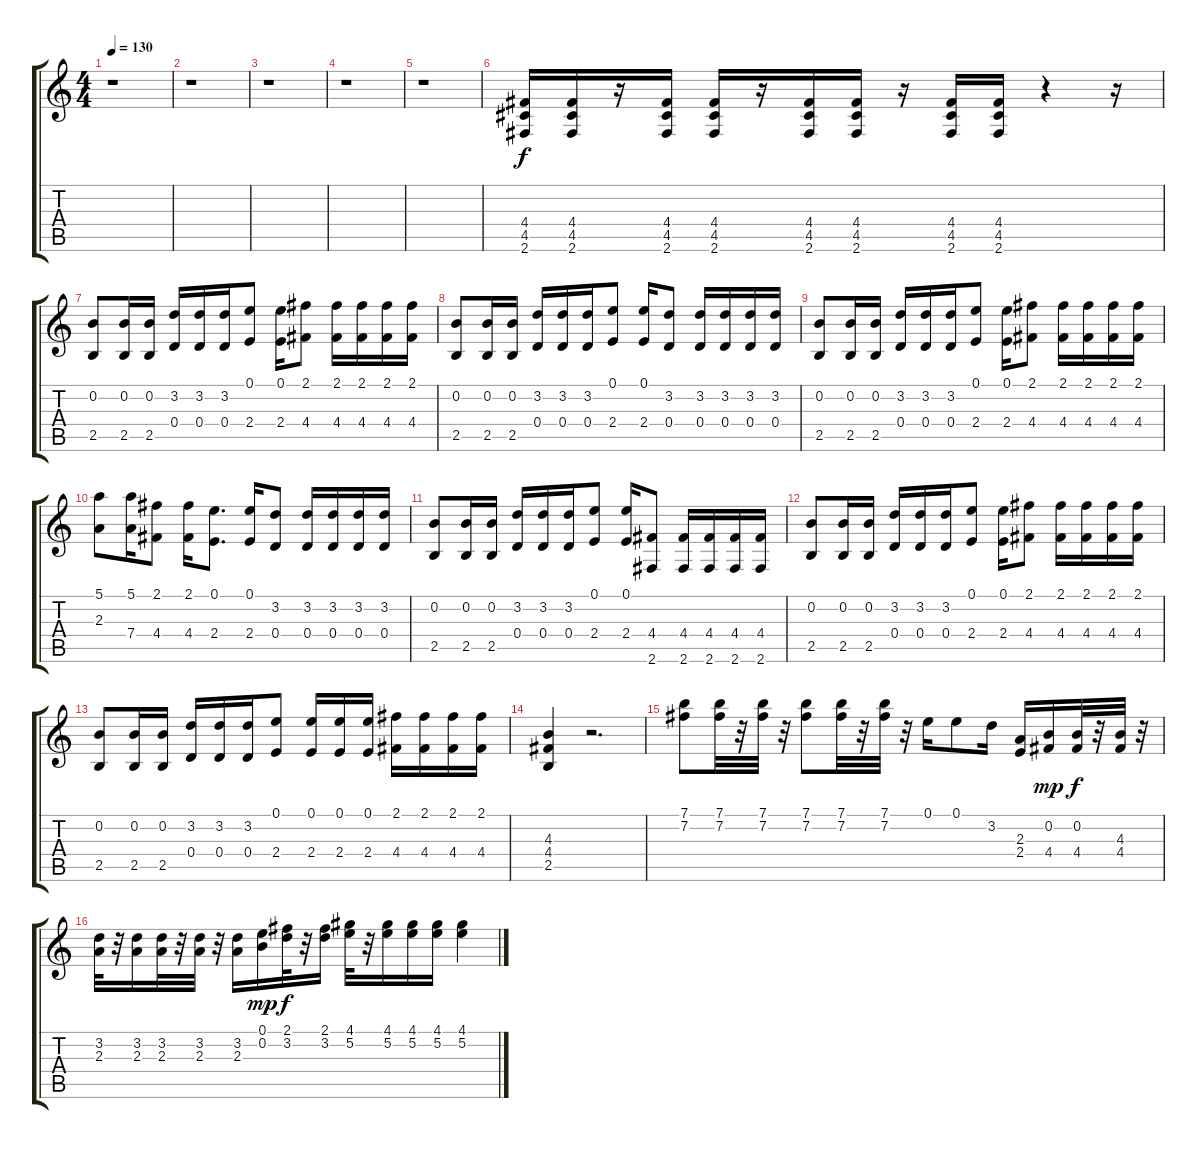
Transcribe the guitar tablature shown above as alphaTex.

\track "" {instrument overdrivenguitar}
\staff {score tabs}
\tuning (E4 B3 G3 D3 A2 E2) {hide}
\ts (4 4)
\tempo 130
\clef g2
\ks c
r.1{dy f} |
r.1 |
r.1 |
r.1 |
r.1 |
(4.4 4.5 2.6).16 (4.4 4.5 2.6).16 r.16 (4.4 4.5 2.6).16 (4.4 4.5 2.6).16 r.16 (4.4 4.5 2.6).16 (4.4 4.5 2.6).16 r.16 (4.4 4.5 2.6).16 (4.4 4.5 2.6).16 r.4 r.16 |
(0.2 2.5).8 (0.2 2.5).16 (0.2 2.5).16 (3.2 0.4).16 (3.2 0.4).16 (3.2 0.4).16 (0.1 2.4).8 (0.1 2.4).16 (2.1 4.4).8 (2.1 4.4).16 (2.1 4.4).16 (2.1 4.4).16 (2.1 4.4).16 |
(0.2 2.5).8 (0.2 2.5).16 (0.2 2.5).16 (3.2 0.4).16 (3.2 0.4).16 (3.2 0.4).16 (0.1 2.4).8 (0.1 2.4).16 (3.2 0.4).8 (3.2 0.4).16 (3.2 0.4).16 (3.2 0.4).16 (3.2 0.4).16 |
(0.2 2.5).8 (0.2 2.5).16 (0.2 2.5).16 (3.2 0.4).16 (3.2 0.4).16 (3.2 0.4).16 (0.1 2.4).8 (0.1 2.4).16 (2.1 4.4).8 (2.1 4.4).16 (2.1 4.4).16 (2.1 4.4).16 (2.1 4.4).16 |
(5.1 2.3).8 (5.1 7.4).16 (2.1 4.4).8 (2.1 4.4).16 (0.1 2.4).8{d} (0.1 2.4).16 (3.2 0.4).8 (3.2 0.4).16 (3.2 0.4).16 (3.2 0.4).16 (3.2 0.4).16 |
(0.2 2.5).8 (0.2 2.5).16 (0.2 2.5).16 (3.2 0.4).16 (3.2 0.4).16 (3.2 0.4).16 (0.1 2.4).8 (0.1 2.4).16 (4.4 2.6).8 (4.4 2.6).16 (4.4 2.6).16 (4.4 2.6).16 (4.4 2.6).16 |
(0.2 2.5).8 (0.2 2.5).16 (0.2 2.5).16 (3.2 0.4).16 (3.2 0.4).16 (3.2 0.4).16 (0.1 2.4).8 (0.1 2.4).16 (2.1 4.4).8 (2.1 4.4).16 (2.1 4.4).16 (2.1 4.4).16 (2.1 4.4).16 |
(0.2 2.5).8 (0.2 2.5).16 (0.2 2.5).16 (3.2 0.4).16 (3.2 0.4).16 (3.2 0.4).16 (0.1 2.4).8 (0.1 2.4).16 (0.1 2.4).16 (0.1 2.4).16 (2.1 4.4).16 (2.1 4.4).16 (2.1 4.4).16 (2.1 4.4).16 |
(4.3 4.4 2.5).4 r.2{d} |
(7.1 7.2).8 (7.1 7.2).32 r.32 (7.1 7.2).32 r.32 (7.1 7.2).8 (7.1 7.2).32 r.32 (7.1 7.2).32 r.32 0.1.16 0.1.8 3.2.16 (2.3 2.4).16 (0.2 4.4).16{dy mp} (0.2 4.4).32{dy f} r.32 (4.3 4.4).32 r.32 |
(3.2 2.3).32 r.32 (3.2 2.3).16 (3.2 2.3).32 r.32 (3.2 2.3).32 r.32 (3.2 2.3).16 (0.1 0.2).16{dy mp} (2.1 3.2).32{dy f} r.32 (2.1 3.2).16 (4.1 5.2).32 r.32 (4.1 5.2).16 (4.1 5.2).16 (4.1 5.2).16 (4.1 5.2).4
